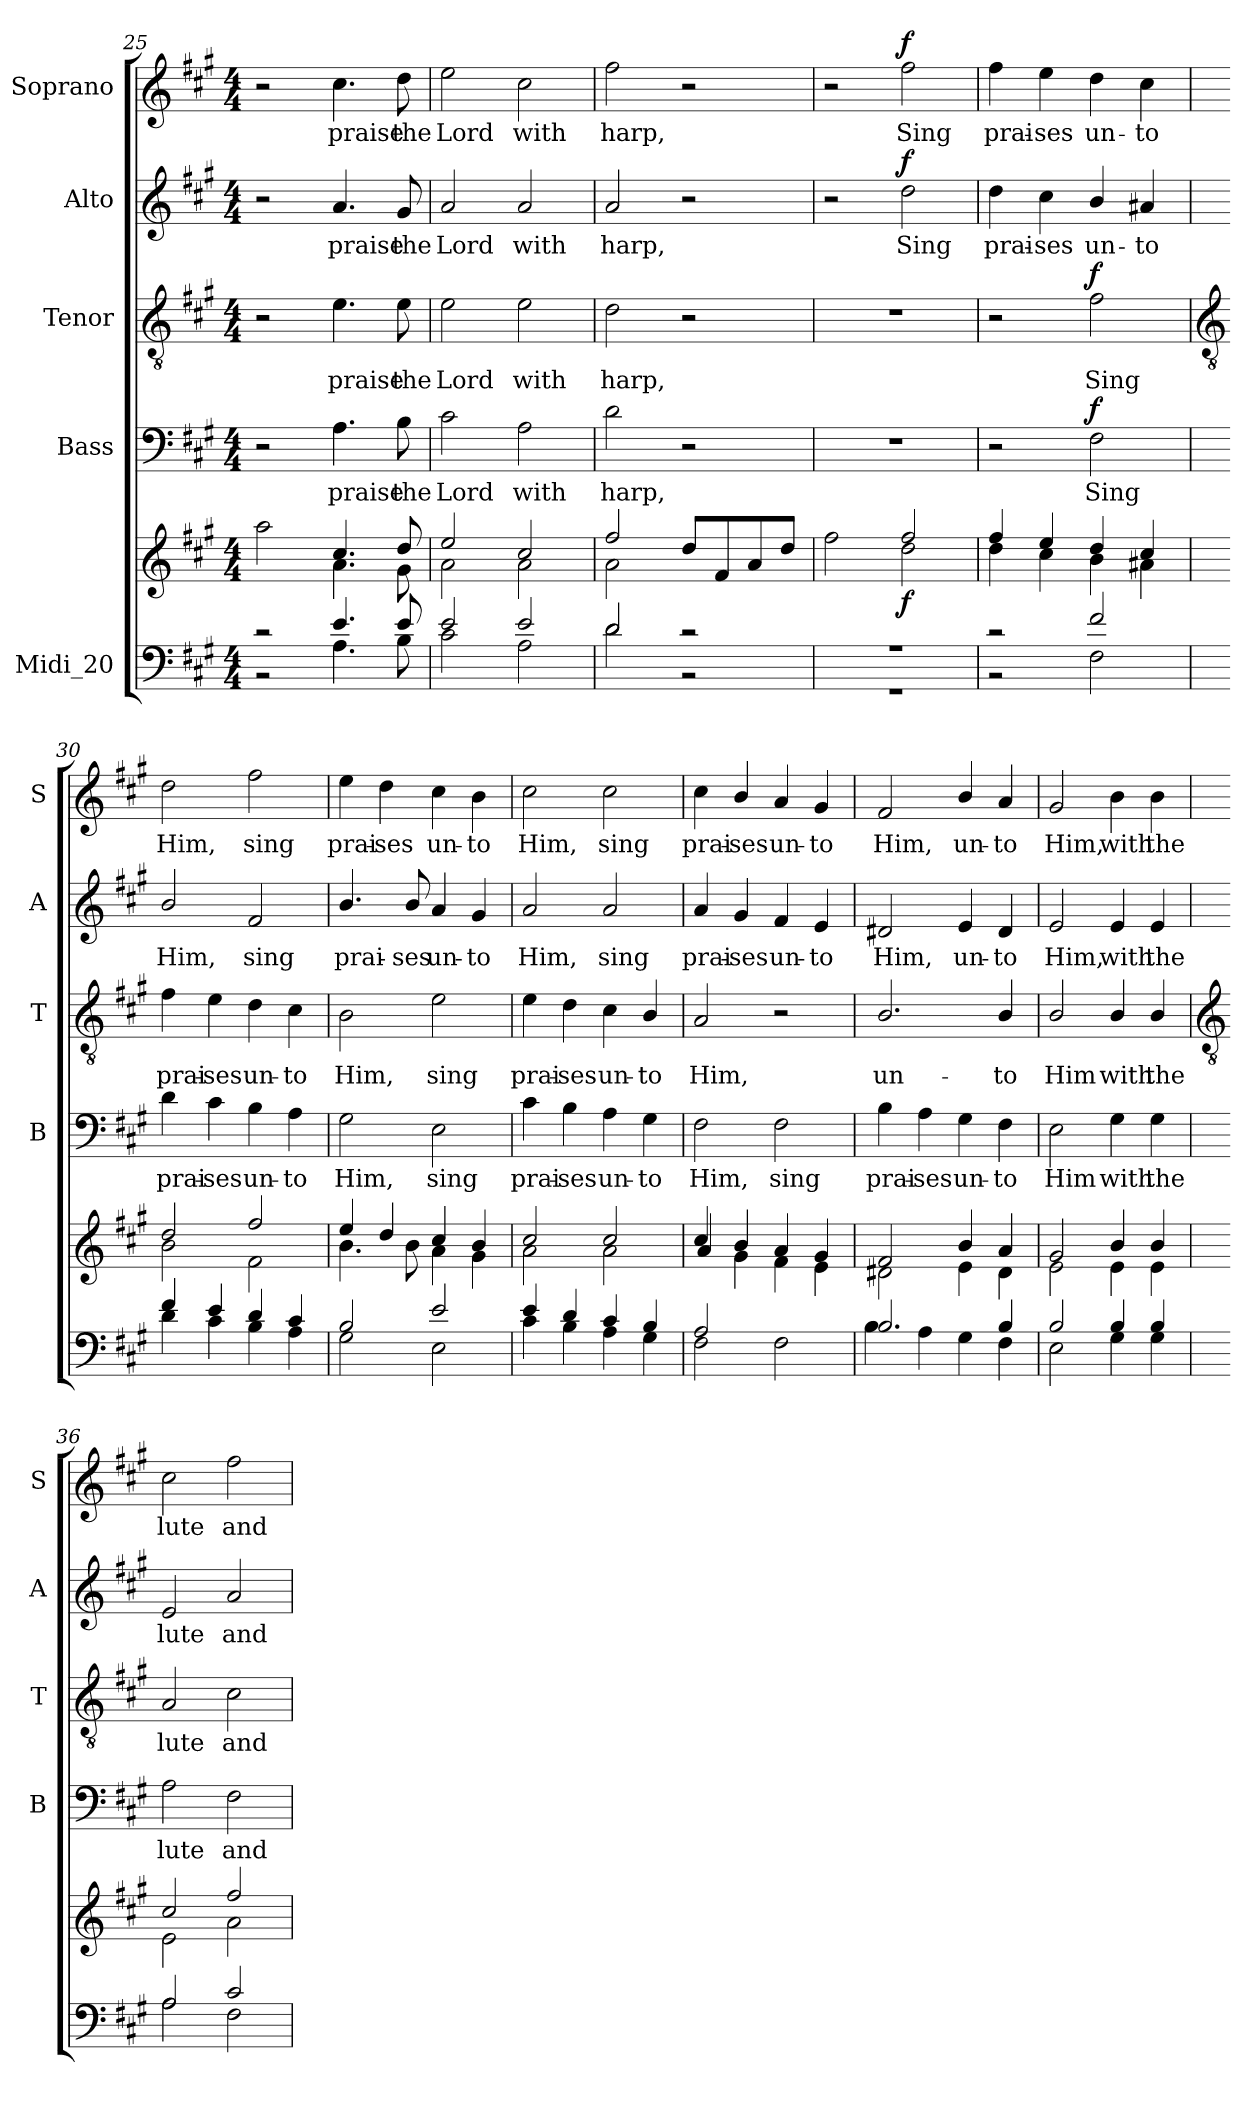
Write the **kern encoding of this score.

**kern	**kern	**dynam	**kern	**text	**dynam	**kern	**text	**dynam	**kern	**text	**dynam	**kern	**text	**dynam
*part5	*part5	*part5	*part4	*part4	*part4	*part3	*part3	*part3	*part2	*part2	*part2	*part1	*part1	*part1
*staff6	*staff5	*staff5/6	*staff4	*staff4	*staff4	*staff3	*staff3	*staff3	*staff2	*staff2	*staff2	*staff1	*staff1	*staff1
*I"Midi_20	*	*	*I"Bass	*	*	*I"Tenor	*	*	*I"Alto	*	*	*I"Soprano	*	*
*	*	*	*I'B	*	*	*I'T	*	*	*I'A	*	*	*I'S	*	*
*clefF4	*clefG2	*	*clefF4	*	*	*clefGv2	*	*	*clefG2	*	*	*clefG2	*	*
*k[f#c#g#]	*k[f#c#g#]	*	*k[f#c#g#]	*	*	*k[f#c#g#]	*	*	*k[f#c#g#]	*	*	*k[f#c#g#]	*	*
*A:	*A:	*	*A:	*	*	*A:	*	*	*A:	*	*	*A:	*	*
*M4/4	*M4/4	*	*M4/4	*	*	*M4/4	*	*	*M4/4	*	*	*M4/4	*	*
=25	=25	=25	=25	=25	=25	=25	=25	=25	=25	=25	=25	=25	=25	=25
*^	*^	*	*	*	*	*	*	*	*	*	*	*	*	*
2r	2r	2aa	2ryy	.	2r	.	.	2r	.	.	2r	.	.	2r	.	.
!	!	!	!	!	!	!LO:LY:b	!	!	!LO:LY:b	!	!	!LO:LY:b	!	!	!LO:LY:b	!
4.e	4.A	4.cc#	4.a\	.	4.A	praise	.	4.e	praise	.	4.a	praise	.	4.cc#	praise	.
!	!	!	!	!	!	!LO:LY:b	!	!	!LO:LY:b	!	!	!LO:LY:b	!	!	!LO:LY:b	!
8e	8B	8dd	8g#\	.	8B	the	.	8e	the	.	8g#	the	.	8dd	the	.
=26	=26	=26	=26	=26	=26	=26	=26	=26	=26	=26	=26	=26	=26	=26	=26	=26
!	!	!	!	!	!	!LO:LY:b	!	!	!LO:LY:b	!	!	!LO:LY:b	!	!	!LO:LY:b	!
2e	2c#	2ee	2a\	.	2c#	Lord	.	2e	Lord	.	2a	Lord	.	2ee	Lord	.
!	!	!	!	!	!	!LO:LY:b	!	!	!LO:LY:b	!	!	!LO:LY:b	!	!	!LO:LY:b	!
2e	2A	2cc#	2a\	.	2A	with	.	2e	with	.	2a	with	.	2cc#	with	.
=27	=27	=27	=27	=27	=27	=27	=27	=27	=27	=27	=27	=27	=27	=27	=27	=27
!	!	!	!	!	!	!LO:LY:b	!	!	!LO:LY:b	!	!	!LO:LY:b	!	!	!LO:LY:b	!
2d	2d	2ff#	2a\	.	2d	harp,	.	2d	harp,	.	2a	harp,	.	2ff#	harp,	.
2r	2r	8ddL	2ryy	.	2r	.	.	2r	.	.	2r	.	.	2r	.	.
.	.	8f#	.	.	.	.	.	.	.	.	.	.	.	.	.	.
.	.	8a	.	.	.	.	.	.	.	.	.	.	.	.	.	.
.	.	8ddJ	.	.	.	.	.	.	.	.	.	.	.	.	.	.
=28	=28	=28	=28	=28	=28	=28	=28	=28	=28	=28	=28	=28	=28	=28	=28	=28
1r	1r	2ff#	2ryy	.	1r	.	.	1r	.	.	2r	.	.	2r	.	.
!	!	!	!	!LO:DY:b	!	!	!	!	!	!	!	!LO:LY:b	!LO:DY:b	!	!LO:LY:b	!LO:DY:b
.	.	2ff#	2dd	f	.	.	.	.	.	.	2dd	Sing	f	2ff#	Sing	f
=29	=29	=29	=29	=29	=29	=29	=29	=29	=29	=29	=29	=29	=29	=29	=29	=29
!	!	!	!	!	!	!	!	!	!	!	!	!LO:LY:b	!	!	!LO:LY:b	!
2r	2r	4ff#	4dd	.	2r	.	.	2r	.	.	4dd	prai-	.	4ff#	prai-	.
!	!	!	!	!	!	!	!	!	!	!	!	!LO:LY:b	!	!	!LO:LY:b	!
.	.	4ee	4cc#	.	.	.	.	.	.	.	4cc#	-ses	.	4ee	-ses	.
!	!	!	!	!	!	!LO:LY:b	!LO:DY:b	!	!LO:LY:b	!LO:DY:b	!	!LO:LY:b	!	!	!LO:LY:b	!
2f#	2F#	4dd	4b	.	2F#	Sing	f	2f#	Sing	f	4b/	un-	.	4dd	un-	.
!	!	!	!	!	!	!	!	!	!	!	!	!LO:LY:b	!	!	!LO:LY:b	!
.	.	4cc#	4a#X\	.	.	.	.	.	.	.	4a#X	-to	.	4cc#	-to	.
!!LO:LB:g=z
=30	=30	=30	=30	=30	=30	=30	=30	=30	=30	=30	=30	=30	=30	=30	=30	=30
*	*	*	*	*	*	*	*	*clefGv2	*	*	*	*	*	*	*	*
!	!	!	!	!	!	!LO:LY:b	!	!	!LO:LY:b	!	!	!LO:LY:b	!	!	!LO:LY:b	!
4f#	4d	2dd	2b	.	4d	prai-	.	4f#	prai-	.	2b/	Him,	.	2dd	Him,	.
!	!	!	!	!	!	!LO:LY:b	!	!	!LO:LY:b	!	!	!	!	!	!	!
4e	4c#	.	.	.	4c#	-ses	.	4e	-ses	.	.	.	.	.	.	.
!	!	!	!	!	!	!LO:LY:b	!	!	!LO:LY:b	!	!	!LO:LY:b	!	!	!LO:LY:b	!
4d	4B	2ff#	2f#\	.	4B	un-	.	4d	un-	.	2f#	sing	.	2ff#	sing	.
!	!	!	!	!	!	!LO:LY:b	!	!	!LO:LY:b	!	!	!	!	!	!	!
4c#	4A	.	.	.	4A	-to	.	4c#	-to	.	.	.	.	.	.	.
=31	=31	=31	=31	=31	=31	=31	=31	=31	=31	=31	=31	=31	=31	=31	=31	=31
!	!	!	!	!	!	!LO:LY:b	!	!	!LO:LY:b	!	!	!LO:LY:b	!	!	!LO:LY:b	!
2B	2G#	4ee/	4.b	.	2G#	Him,	.	2B	Him,	.	4.b/	prai-	.	4ee	prai-	.
!	!	!	!	!	!	!	!	!	!	!	!	!	!	!	!LO:LY:b	!
.	.	4dd/	.	.	.	.	.	.	.	.	.	.	.	4dd	-ses	.
!	!	!	!	!	!	!	!	!	!	!	!	!LO:LY:b	!	!	!	!
.	.	.	8b	.	.	.	.	.	.	.	8b/	-ses	.	.	.	.
!	!	!	!	!	!	!LO:LY:b	!	!	!LO:LY:b	!	!	!LO:LY:b	!	!	!LO:LY:b	!
2e	2E	4cc#/	4a	.	2E	sing	.	2e	sing	.	4a	un-	.	4cc#	un-	.
!	!	!	!	!	!	!	!	!	!	!	!	!LO:LY:b	!	!	!LO:LY:b	!
.	.	4b/	4g#	.	.	.	.	.	.	.	4g#	-to	.	4b	-to	.
=32	=32	=32	=32	=32	=32	=32	=32	=32	=32	=32	=32	=32	=32	=32	=32	=32
!	!	!	!	!	!	!LO:LY:b	!	!	!LO:LY:b	!	!	!LO:LY:b	!	!	!LO:LY:b	!
4e	4c#	2cc#/	2a	.	4c#	prai-	.	4e	prai-	.	2a	Him,	.	2cc#	Him,	.
!	!	!	!	!	!	!LO:LY:b	!	!	!LO:LY:b	!	!	!	!	!	!	!
4d	4B	.	.	.	4B	-ses	.	4d	-ses	.	.	.	.	.	.	.
!	!	!	!	!	!	!LO:LY:b	!	!	!LO:LY:b	!	!	!LO:LY:b	!	!	!LO:LY:b	!
4c#	4A	2cc#/	2a	.	4A	un-	.	4c#	un-	.	2a	sing	.	2cc#	sing	.
!	!	!	!	!	!	!LO:LY:b	!	!	!LO:LY:b	!	!	!	!	!	!	!
4B	4G#	.	.	.	4G#	-to	.	4B/	-to	.	.	.	.	.	.	.
=33	=33	=33	=33	=33	=33	=33	=33	=33	=33	=33	=33	=33	=33	=33	=33	=33
!	!	!	!	!	!	!LO:LY:b	!	!	!LO:LY:b	!	!	!LO:LY:b	!	!	!LO:LY:b	!
2A	2F#	4cc#/	4a/	.	2F#	Him,	.	2A	Him,	.	4a	prai-	.	4cc#	prai-	.
!	!	!	!	!	!	!	!	!	!	!	!	!LO:LY:b	!	!	!LO:LY:b	!
.	.	4b/	4g#	.	.	.	.	.	.	.	4g#	-ses	.	4b/	-ses	.
!	!	!	!	!	!	!LO:LY:b	!	!	!	!	!	!LO:LY:b	!	!	!LO:LY:b	!
2ryy	2F#	4a/	4f#	.	2F#	sing	.	2r	.	.	4f#	un-	.	4a	un-	.
!	!	!	!	!	!	!	!	!	!	!	!	!LO:LY:b	!	!	!LO:LY:b	!
.	.	4g#	4e	.	.	.	.	.	.	.	4e	-to	.	4g#	-to	.
=34	=34	=34	=34	=34	=34	=34	=34	=34	=34	=34	=34	=34	=34	=34	=34	=34
!	!	!	!	!	!	!LO:LY:b	!	!	!LO:LY:b	!	!	!LO:LY:b	!	!	!LO:LY:b	!
2.B/	4B	2f#	2d#X	.	4B	prai-	.	2.B/	un-	.	2d#X	Him,	.	2f#	Him,	.
!	!	!	!	!	!	!LO:LY:b	!	!	!	!	!	!	!	!	!	!
.	4A	.	.	.	4A	-ses	.	.	.	.	.	.	.	.	.	.
!	!	!	!	!	!	!LO:LY:b	!	!	!	!	!	!LO:LY:b	!	!	!LO:LY:b	!
.	4G#	4b/	4e	.	4G#	un-	.	.	.	.	4e	un-	.	4b/	un-	.
!	!	!	!	!	!	!LO:LY:b	!	!	!LO:LY:b	!	!	!LO:LY:b	!	!	!LO:LY:b	!
4B	4F#	4a	4d#	.	4F#	-to	.	4B/	-to	.	4d#	-to	.	4a	-to	.
=35	=35	=35	=35	=35	=35	=35	=35	=35	=35	=35	=35	=35	=35	=35	=35	=35
!	!	!	!	!	!	!LO:LY:b	!	!	!LO:LY:b	!	!	!LO:LY:b	!	!	!LO:LY:b	!
2B	2E	2g#	2e	.	2E	Him	.	2B/	Him	.	2e	Him,	.	2g#	Him,	.
!	!	!	!	!	!	!LO:LY:b	!	!	!LO:LY:b	!	!	!LO:LY:b	!	!	!LO:LY:b	!
4B	4G#	4b/	4e	.	4G#	with	.	4B/	with	.	4e	with	.	4b	with	.
!	!	!	!	!	!	!LO:LY:b	!	!	!LO:LY:b	!	!	!LO:LY:b	!	!	!LO:LY:b	!
4B	4G#	4b/	4e	.	4G#	the	.	4B/	the	.	4e	the	.	4b	the	.
!!LO:LB:g=z
=36	=36	=36	=36	=36	=36	=36	=36	=36	=36	=36	=36	=36	=36	=36	=36	=36
*	*	*	*	*	*	*	*	*clefGv2	*	*	*	*	*	*	*	*
!	!	!	!	!	!	!LO:LY:b	!	!	!LO:LY:b	!	!	!LO:LY:b	!	!	!LO:LY:b	!
2A	2A	2cc#/	2e	.	2A	lute	.	2A	lute	.	2e	lute	.	2cc#	lute	.
!	!	!	!	!	!	!LO:LY:b	!	!	!LO:LY:b	!	!	!LO:LY:b	!	!	!LO:LY:b	!
2c#	2F#	2ff#	2a\	.	2F#	and	.	2c#	and	.	2a	and	.	2ff#	and	.
*v	*v	*	*	*	*	*	*	*	*	*	*	*	*	*	*	*
*	*v	*v	*	*	*	*	*	*	*	*	*	*	*	*	*
=	=	=	=	=	=	=	=	=	=	=	=	=	=	=
*-	*-	*-	*-	*-	*-	*-	*-	*-	*-	*-	*-	*-	*-	*-
